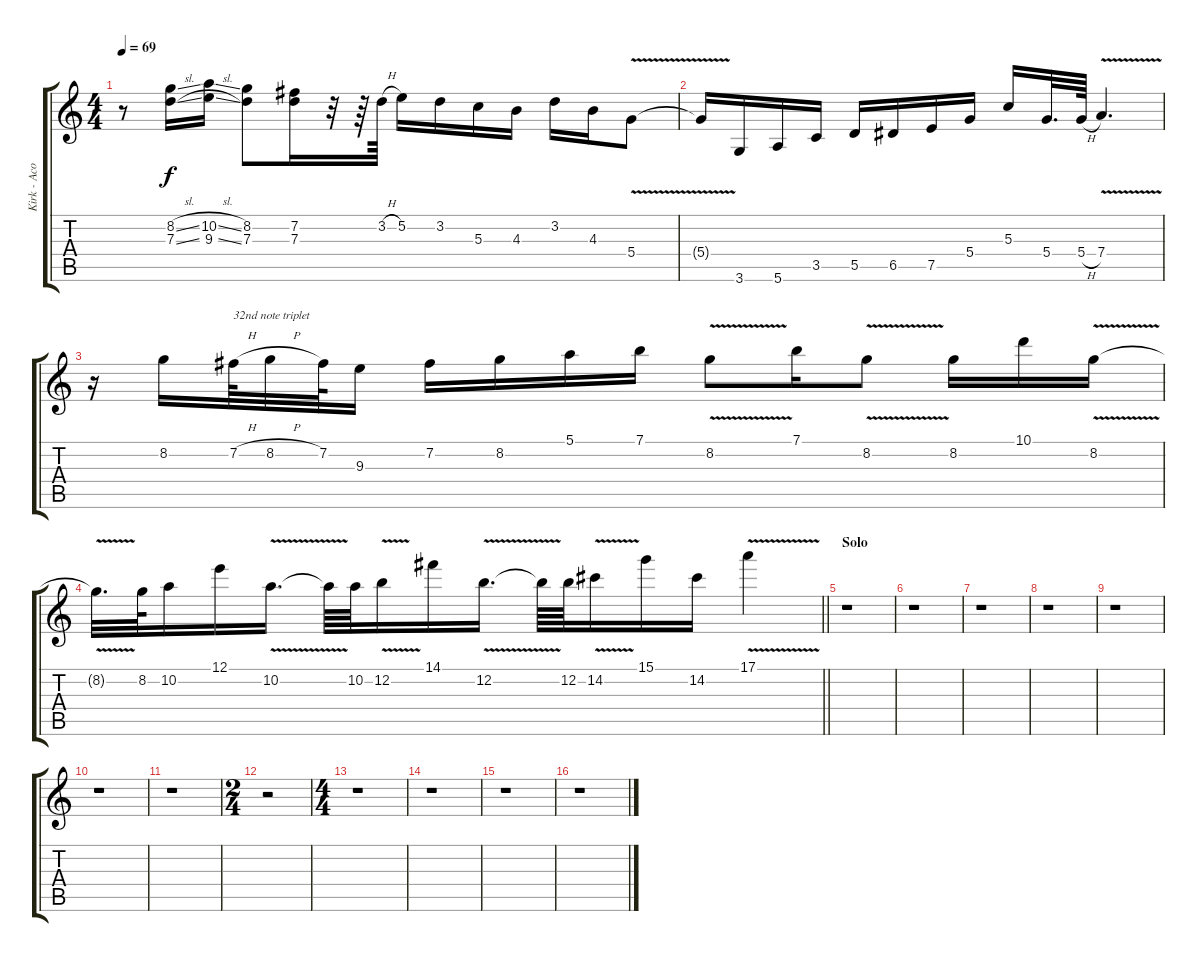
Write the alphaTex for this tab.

\track ("Kirk - Acoustic" "Kirk - Aco") {instrument acousticguitarsteel}
\staff {score tabs}
\tuning (E4 B3 G3 D3 A2 E2) {hide}
\ts (4 4)
\tempo 69
\clef g2
\ks c
r.8{dy f} (8.2{sl} 7.3{sl}).16 (10.2{sl} 9.3{sl}).16 (8.2 7.3).8 (7.2 7.3).16 r.32 r.64 3.2{h}.64 5.2.16 3.2.16 5.3.16 4.3.16 3.2.16 4.3.16 5.4{v}.8 |
5.4{t}.16 3.6.16 5.6.16 3.5.16 5.5.16 6.5.16 7.5.16 5.4.16 5.3.16 5.4.32{d} 5.4{h}.64 7.4{v}.4{d} |
r.16 8.2.16 7.2{h}.64{txt "32nd note triplet"} 8.2{h}.32 7.2.64 9.3.16 7.2.16 8.2.16 5.1.16 7.1.16 8.2{v}.8 7.1.16 8.2{v}.8 8.2.16 10.1.16 8.2{v}.16 |
\barLineRight lightlight
8.2{t}.32{d} 8.2.64 10.2.16 12.1.16 10.2{v}.16{d} 10.2{t}.64 10.2.64 12.2{v}.16 14.1.16 12.2{v}.16{d} 12.2{t}.64 12.2.64 14.2{v}.16 15.1.16 14.2.16 17.1{v}.4 |
\section ("" "Solo")
r.1 |
r.1 |
r.1 |
r.1 |
r.1 |
r.1 |
r.1 |
\ts (2 4)
r.2 |
\ts (4 4)
r.1 |
r.1 |
r.1 |
r.1
